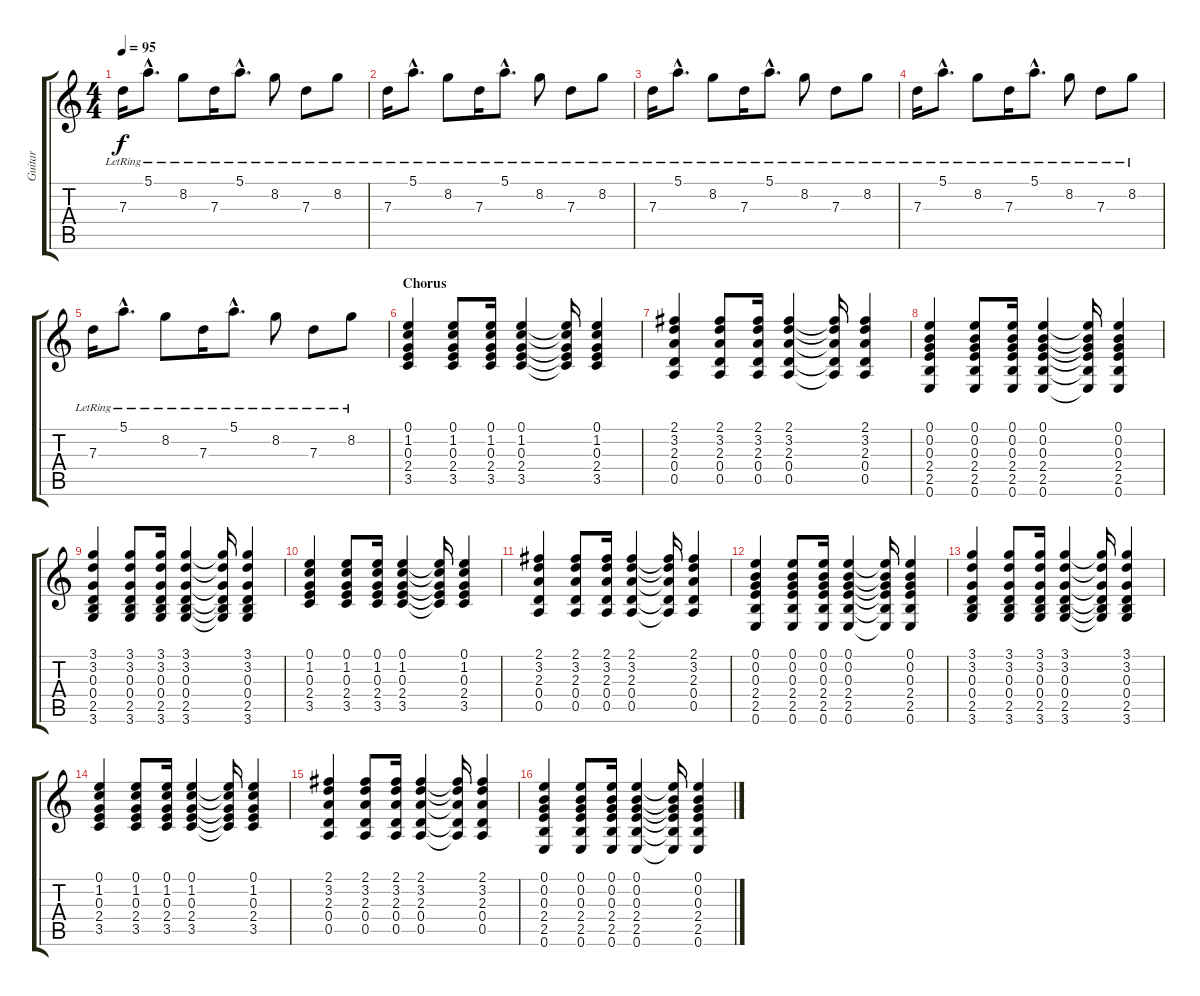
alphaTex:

\track ("Guitar" "Guitar") {instrument electricguitarjazz}
\staff {score tabs}
\tuning (E4 B3 G3 D3 A2 E2) {hide}
\ts (4 4)
\tempo 95
\clef g2
\ks c
7.3{lr}.16{dy f} 5.1{hac lr}.8{d} 8.2{lr}.8 7.3{lr}.16 5.1{hac lr}.8{d} 8.2{lr}.8 7.3{lr}.8 8.2{lr}.8 |
7.3{lr}.16 5.1{hac lr}.8{d} 8.2{lr}.8 7.3{lr}.16 5.1{hac lr}.8{d} 8.2{lr}.8 7.3{lr}.8 8.2{lr}.8 |
7.3{lr}.16 5.1{hac lr}.8{d} 8.2{lr}.8 7.3{lr}.16 5.1{hac lr}.8{d} 8.2{lr}.8 7.3{lr}.8 8.2{lr}.8 |
7.3{lr}.16 5.1{hac lr}.8{d} 8.2{lr}.8 7.3{lr}.16 5.1{hac lr}.8{d} 8.2{lr}.8 7.3{lr}.8 8.2{lr}.8 |
7.3{lr}.16 5.1{hac lr}.8{d} 8.2{lr}.8 7.3{lr}.16 5.1{hac lr}.8{d} 8.2{lr}.8 7.3{lr}.8 8.2{lr}.8 |
\section ("" "Chorus")
(0.1 1.2 0.3 2.4 3.5).4 (0.1 1.2 0.3 2.4 3.5).8 (0.1 1.2 0.3 2.4 3.5).16 (0.1 1.2 0.3 2.4 3.5).4 (0.1{t} 1.2{t} 0.3{t} 2.4{t} 3.5{t}).16 (0.1 1.2 0.3 2.4 3.5).4 |
(2.1 3.2 2.3 0.4 0.5).4 (2.1 3.2 2.3 0.4 0.5).8 (2.1 3.2 2.3 0.4 0.5).16 (2.1 3.2 2.3 0.4 0.5).4 (2.1{t} 3.2{t} 2.3{t} 0.4{t} 0.5{t}).16 (2.1 3.2 2.3 0.4 0.5).4 |
(0.1 0.2 0.3 2.4 2.5 0.6).4 (0.1 0.2 0.3 2.4 2.5 0.6).8 (0.1 0.2 0.3 2.4 2.5 0.6).16 (0.1 0.2 0.3 2.4 2.5 0.6).4 (0.1{t} 0.2{t} 0.3{t} 2.4{t} 2.5{t} 0.6{t}).16 (0.1 0.2 0.3 2.4 2.5 0.6).4 |
(3.1 3.2 0.3 0.4 2.5 3.6).4 (3.1 3.2 0.3 0.4 2.5 3.6).8 (3.1 3.2 0.3 0.4 2.5 3.6).16 (3.1 3.2 0.3 0.4 2.5 3.6).4 (3.1{t} 3.2{t} 0.3{t} 0.4{t} 2.5{t} 3.6{t}).16 (3.1 3.2 0.3 0.4 2.5 3.6).4 |
(0.1 1.2 0.3 2.4 3.5).4 (0.1 1.2 0.3 2.4 3.5).8 (0.1 1.2 0.3 2.4 3.5).16 (0.1 1.2 0.3 2.4 3.5).4 (0.1{t} 1.2{t} 0.3{t} 2.4{t} 3.5{t}).16 (0.1 1.2 0.3 2.4 3.5).4 |
(2.1 3.2 2.3 0.4 0.5).4 (2.1 3.2 2.3 0.4 0.5).8 (2.1 3.2 2.3 0.4 0.5).16 (2.1 3.2 2.3 0.4 0.5).4 (2.1{t} 3.2{t} 2.3{t} 0.4{t} 0.5{t}).16 (2.1 3.2 2.3 0.4 0.5).4 |
(0.1 0.2 0.3 2.4 2.5 0.6).4 (0.1 0.2 0.3 2.4 2.5 0.6).8 (0.1 0.2 0.3 2.4 2.5 0.6).16 (0.1 0.2 0.3 2.4 2.5 0.6).4 (0.1{t} 0.2{t} 0.3{t} 2.4{t} 2.5{t} 0.6{t}).16 (0.1 0.2 0.3 2.4 2.5 0.6).4 |
(3.1 3.2 0.3 0.4 2.5 3.6).4 (3.1 3.2 0.3 0.4 2.5 3.6).8 (3.1 3.2 0.3 0.4 2.5 3.6).16 (3.1 3.2 0.3 0.4 2.5 3.6).4 (3.1{t} 3.2{t} 0.3{t} 0.4{t} 2.5{t} 3.6{t}).16 (3.1 3.2 0.3 0.4 2.5 3.6).4 |
(0.1 1.2 0.3 2.4 3.5).4 (0.1 1.2 0.3 2.4 3.5).8 (0.1 1.2 0.3 2.4 3.5).16 (0.1 1.2 0.3 2.4 3.5).4 (0.1{t} 1.2{t} 0.3{t} 2.4{t} 3.5{t}).16 (0.1 1.2 0.3 2.4 3.5).4 |
(2.1 3.2 2.3 0.4 0.5).4 (2.1 3.2 2.3 0.4 0.5).8 (2.1 3.2 2.3 0.4 0.5).16 (2.1 3.2 2.3 0.4 0.5).4 (2.1{t} 3.2{t} 2.3{t} 0.4{t} 0.5{t}).16 (2.1 3.2 2.3 0.4 0.5).4 |
(0.1 0.2 0.3 2.4 2.5 0.6).4 (0.1 0.2 0.3 2.4 2.5 0.6).8 (0.1 0.2 0.3 2.4 2.5 0.6).16 (0.1 0.2 0.3 2.4 2.5 0.6).4 (0.1{t} 0.2{t} 0.3{t} 2.4{t} 2.5{t} 0.6{t}).16 (0.1 0.2 0.3 2.4 2.5 0.6).4
